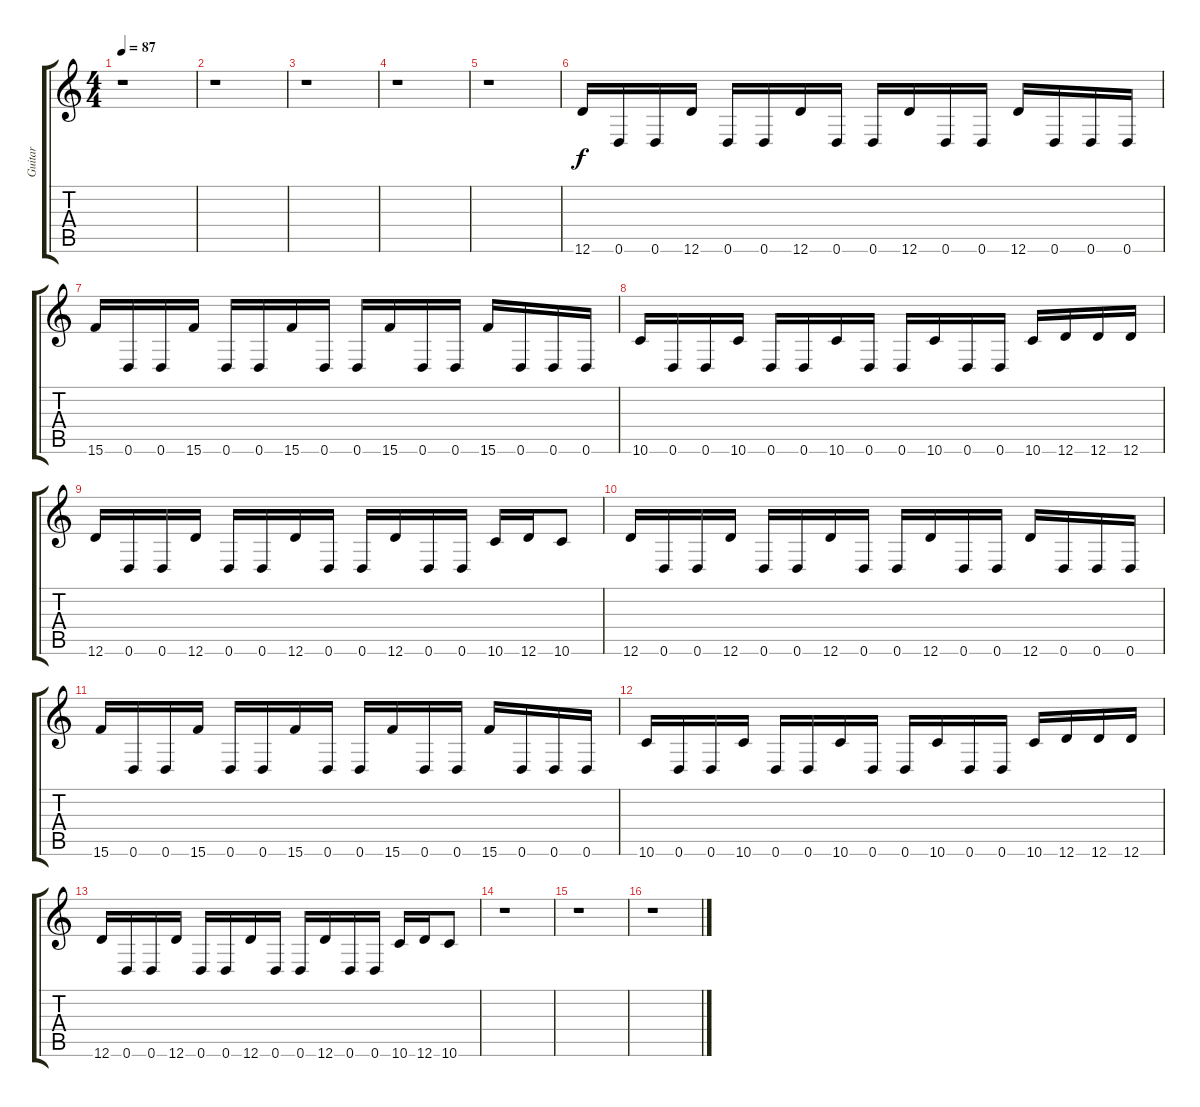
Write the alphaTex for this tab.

\track ("Guitar" "Guitar") {instrument overdrivenguitar}
\staff {score tabs}
\tuning (E4 B3 G3 D3 A2 D2) {hide}
\ts (4 4)
\tempo 87
\clef g2
\ks c
r.1{dy f} |
r.1 |
r.1 |
r.1 |
r.1 |
12.6.16 0.6.16 0.6.16 12.6.16 0.6.16 0.6.16 12.6.16 0.6.16 0.6.16 12.6.16 0.6.16 0.6.16 12.6.16 0.6.16 0.6.16 0.6.16 |
15.6.16 0.6.16 0.6.16 15.6.16 0.6.16 0.6.16 15.6.16 0.6.16 0.6.16 15.6.16 0.6.16 0.6.16 15.6.16 0.6.16 0.6.16 0.6.16 |
10.6.16 0.6.16 0.6.16 10.6.16 0.6.16 0.6.16 10.6.16 0.6.16 0.6.16 10.6.16 0.6.16 0.6.16 10.6.16 12.6.16 12.6.16 12.6.16 |
12.6.16 0.6.16 0.6.16 12.6.16 0.6.16 0.6.16 12.6.16 0.6.16 0.6.16 12.6.16 0.6.16 0.6.16 10.6.16 12.6.16 10.6.8 |
12.6.16 0.6.16 0.6.16 12.6.16 0.6.16 0.6.16 12.6.16 0.6.16 0.6.16 12.6.16 0.6.16 0.6.16 12.6.16 0.6.16 0.6.16 0.6.16 |
15.6.16 0.6.16 0.6.16 15.6.16 0.6.16 0.6.16 15.6.16 0.6.16 0.6.16 15.6.16 0.6.16 0.6.16 15.6.16 0.6.16 0.6.16 0.6.16 |
10.6.16 0.6.16 0.6.16 10.6.16 0.6.16 0.6.16 10.6.16 0.6.16 0.6.16 10.6.16 0.6.16 0.6.16 10.6.16 12.6.16 12.6.16 12.6.16 |
12.6.16 0.6.16 0.6.16 12.6.16 0.6.16 0.6.16 12.6.16 0.6.16 0.6.16 12.6.16 0.6.16 0.6.16 10.6.16 12.6.16 10.6.8 |
r.1 |
r.1 |
r.1
